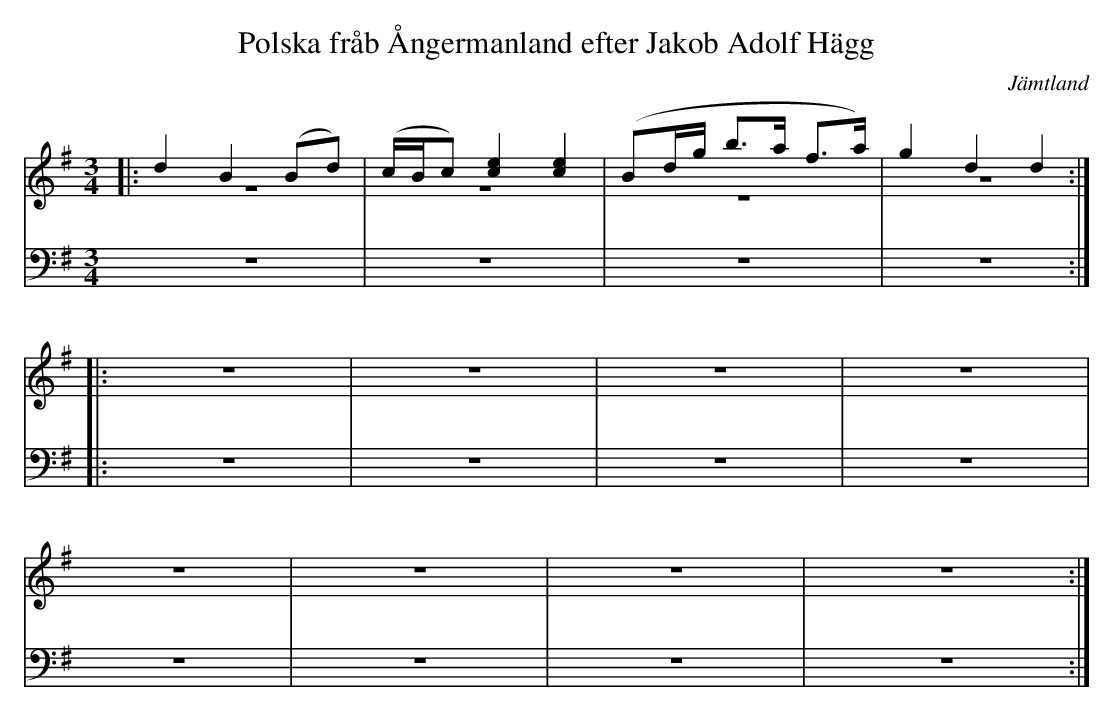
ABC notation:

X:1
T: Polska fråb Ångermanland efter Jakob Adolf Hägg
O: Jämtland
M: 3/4
L: 1/8
K: G
V:1
V:2 merge
V:3
V:4 merge
V:1
|:d2 B2 (Bd)|(c/B/c) [c2e2] [c2e2]|(Bd/g/ b>a f>a)|g2 d2 d2:|
|:z6|z6|z6|z6|
z6|z6|z6|z6:|
V:2
z6|z6|z6|z6:|
|:z6|z6|z6|z6|
z6|z6|z6|z6:|
V:3 clef=bass
z6|z6|z6|z6:|
|:z6|z6|z6|z6|
z6|z6|z6|z6:|
V:4 clef=bass
z6|z6|z6|z6:|
|:z6|z6|z6|z6|
z6|z6|z6|z6:|
